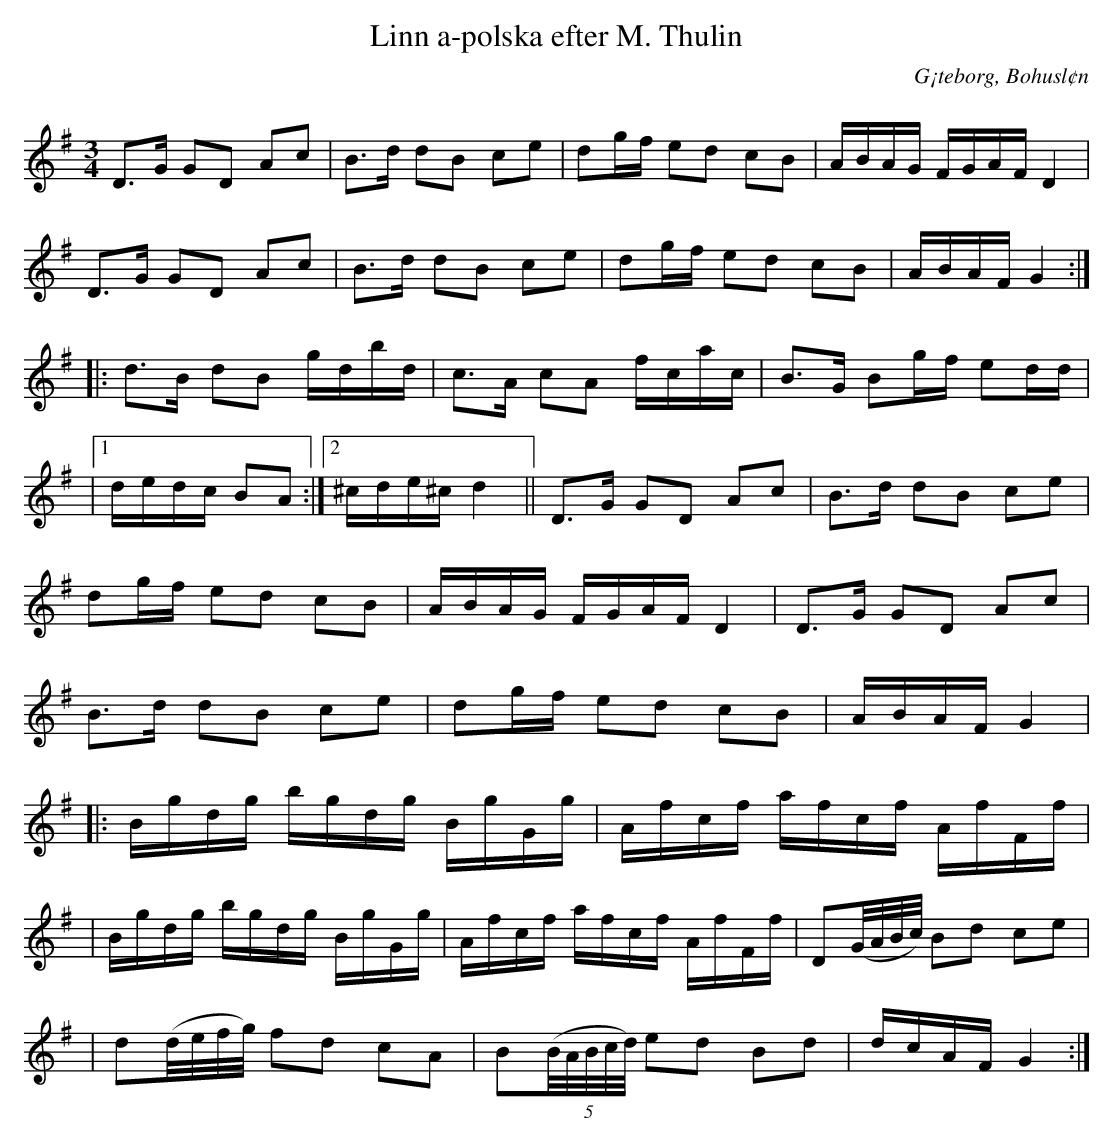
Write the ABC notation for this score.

X:1
T:Linn a-polska efter M. Thulin
O:G¡teborg, Bohusl¢n
Q:107
M:3/4
L:1/8
K:G
D>G GD Ac | B>d dB ce | dg/f/ ed cB | A/B/A/G/ F/G/A/F/ D2 |
D>G GD Ac | B>d dB ce | dg/f/ ed cB | A/B/A/F/ G2 :|]
|:d>B dB g/d/b/d/ | c>A cA f/c/a/c/ | B>G Bg/f/ ed/d/ |
|1 d/e/d/c/ BA :|2 ^c/d/e/^c/ d2 || D>G GD Ac | B>d dB ce |
 dg/f/ ed cB | A/B/A/G/ F/G/A/F/ D2 | D>G GD Ac |
 B>d dB ce | dg/f/ ed cB | A/B/A/F/ G2 |
|: B/g/d/g/ b/g/d/g/ B/g/G/g/ | A/f/c/f/ a/f/c/f/ A/f/F/f/ |
| B/g/d/g/ b/g/d/g/ B/g/G/g/ | A/f/c/f/ a/f/c/f/ A/f/F/f/ |D(G//A//B//c//) Bd ce |
| d(d//e//f//g//) fd cA |B((5B//A//B//c//d//) ed Bd | d/c/A/F/ G2 :|]
